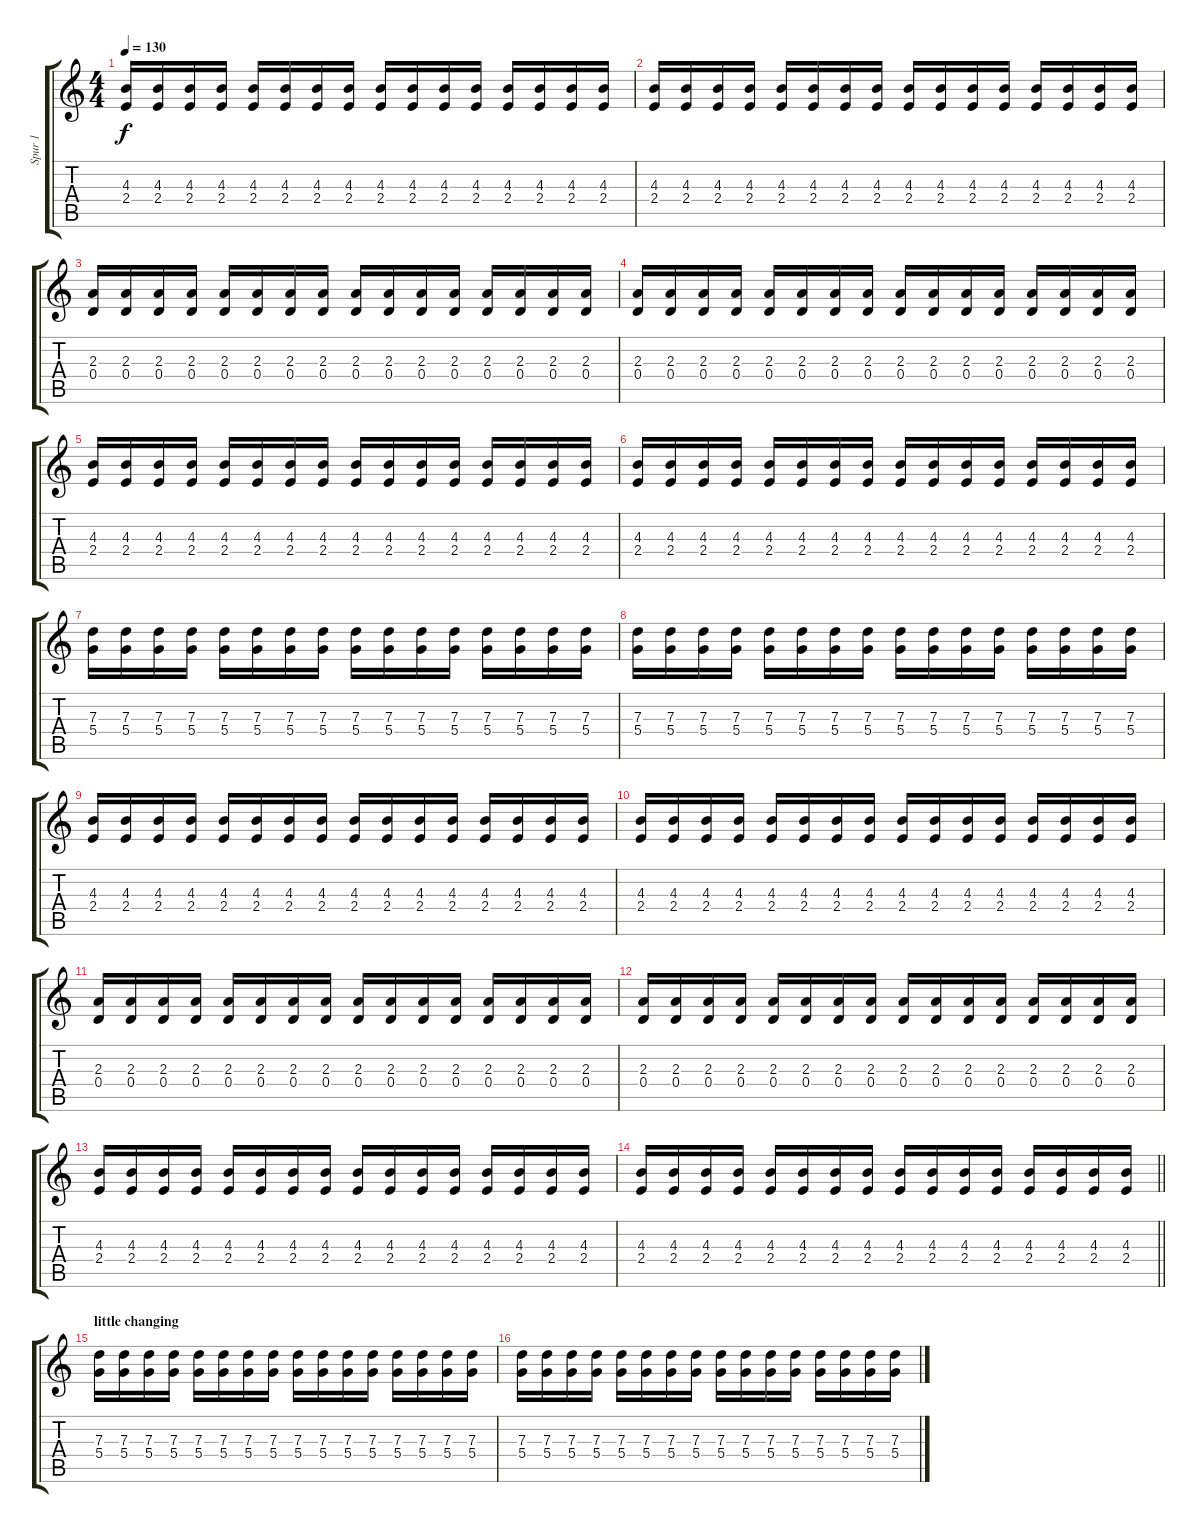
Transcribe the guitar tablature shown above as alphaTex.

\track ("Spur 1" "Spur 1") {instrument distortionguitar}
\staff {score tabs}
\tuning (E4 B3 G3 D3 A2 E2) {hide}
\ts (4 4)
\tempo 130
\clef g2
\ks c
(4.3 2.4).16{dy f} (4.3 2.4).16 (4.3 2.4).16 (4.3 2.4).16 (4.3 2.4).16 (4.3 2.4).16 (4.3 2.4).16 (4.3 2.4).16 (4.3 2.4).16 (4.3 2.4).16 (4.3 2.4).16 (4.3 2.4).16 (4.3 2.4).16 (4.3 2.4).16 (4.3 2.4).16 (4.3 2.4).16 |
(4.3 2.4).16 (4.3 2.4).16 (4.3 2.4).16 (4.3 2.4).16 (4.3 2.4).16 (4.3 2.4).16 (4.3 2.4).16 (4.3 2.4).16 (4.3 2.4).16 (4.3 2.4).16 (4.3 2.4).16 (4.3 2.4).16 (4.3 2.4).16 (4.3 2.4).16 (4.3 2.4).16 (4.3 2.4).16 |
(2.3 0.4).16 (2.3 0.4).16 (2.3 0.4).16 (2.3 0.4).16 (2.3 0.4).16 (2.3 0.4).16 (2.3 0.4).16 (2.3 0.4).16 (2.3 0.4).16 (2.3 0.4).16 (2.3 0.4).16 (2.3 0.4).16 (2.3 0.4).16 (2.3 0.4).16 (2.3 0.4).16 (2.3 0.4).16 |
(2.3 0.4).16 (2.3 0.4).16 (2.3 0.4).16 (2.3 0.4).16 (2.3 0.4).16 (2.3 0.4).16 (2.3 0.4).16 (2.3 0.4).16 (2.3 0.4).16 (2.3 0.4).16 (2.3 0.4).16 (2.3 0.4).16 (2.3 0.4).16 (2.3 0.4).16 (2.3 0.4).16 (2.3 0.4).16 |
(4.3 2.4).16 (4.3 2.4).16 (4.3 2.4).16 (4.3 2.4).16 (4.3 2.4).16 (4.3 2.4).16 (4.3 2.4).16 (4.3 2.4).16 (4.3 2.4).16 (4.3 2.4).16 (4.3 2.4).16 (4.3 2.4).16 (4.3 2.4).16 (4.3 2.4).16 (4.3 2.4).16 (4.3 2.4).16 |
(4.3 2.4).16 (4.3 2.4).16 (4.3 2.4).16 (4.3 2.4).16 (4.3 2.4).16 (4.3 2.4).16 (4.3 2.4).16 (4.3 2.4).16 (4.3 2.4).16 (4.3 2.4).16 (4.3 2.4).16 (4.3 2.4).16 (4.3 2.4).16 (4.3 2.4).16 (4.3 2.4).16 (4.3 2.4).16 |
(7.3 5.4).16 (7.3 5.4).16 (7.3 5.4).16 (7.3 5.4).16 (7.3 5.4).16 (7.3 5.4).16 (7.3 5.4).16 (7.3 5.4).16 (7.3 5.4).16 (7.3 5.4).16 (7.3 5.4).16 (7.3 5.4).16 (7.3 5.4).16 (7.3 5.4).16 (7.3 5.4).16 (7.3 5.4).16 |
(7.3 5.4).16 (7.3 5.4).16 (7.3 5.4).16 (7.3 5.4).16 (7.3 5.4).16 (7.3 5.4).16 (7.3 5.4).16 (7.3 5.4).16 (7.3 5.4).16 (7.3 5.4).16 (7.3 5.4).16 (7.3 5.4).16 (7.3 5.4).16 (7.3 5.4).16 (7.3 5.4).16 (7.3 5.4).16 |
(4.3 2.4).16 (4.3 2.4).16 (4.3 2.4).16 (4.3 2.4).16 (4.3 2.4).16 (4.3 2.4).16 (4.3 2.4).16 (4.3 2.4).16 (4.3 2.4).16 (4.3 2.4).16 (4.3 2.4).16 (4.3 2.4).16 (4.3 2.4).16 (4.3 2.4).16 (4.3 2.4).16 (4.3 2.4).16 |
(4.3 2.4).16 (4.3 2.4).16 (4.3 2.4).16 (4.3 2.4).16 (4.3 2.4).16 (4.3 2.4).16 (4.3 2.4).16 (4.3 2.4).16 (4.3 2.4).16 (4.3 2.4).16 (4.3 2.4).16 (4.3 2.4).16 (4.3 2.4).16 (4.3 2.4).16 (4.3 2.4).16 (4.3 2.4).16 |
(2.3 0.4).16 (2.3 0.4).16 (2.3 0.4).16 (2.3 0.4).16 (2.3 0.4).16 (2.3 0.4).16 (2.3 0.4).16 (2.3 0.4).16 (2.3 0.4).16 (2.3 0.4).16 (2.3 0.4).16 (2.3 0.4).16 (2.3 0.4).16 (2.3 0.4).16 (2.3 0.4).16 (2.3 0.4).16 |
(2.3 0.4).16 (2.3 0.4).16 (2.3 0.4).16 (2.3 0.4).16 (2.3 0.4).16 (2.3 0.4).16 (2.3 0.4).16 (2.3 0.4).16 (2.3 0.4).16 (2.3 0.4).16 (2.3 0.4).16 (2.3 0.4).16 (2.3 0.4).16 (2.3 0.4).16 (2.3 0.4).16 (2.3 0.4).16 |
(4.3 2.4).16 (4.3 2.4).16 (4.3 2.4).16 (4.3 2.4).16 (4.3 2.4).16 (4.3 2.4).16 (4.3 2.4).16 (4.3 2.4).16 (4.3 2.4).16 (4.3 2.4).16 (4.3 2.4).16 (4.3 2.4).16 (4.3 2.4).16 (4.3 2.4).16 (4.3 2.4).16 (4.3 2.4).16 |
\barLineRight lightlight
(4.3 2.4).16 (4.3 2.4).16 (4.3 2.4).16 (4.3 2.4).16 (4.3 2.4).16 (4.3 2.4).16 (4.3 2.4).16 (4.3 2.4).16 (4.3 2.4).16 (4.3 2.4).16 (4.3 2.4).16 (4.3 2.4).16 (4.3 2.4).16 (4.3 2.4).16 (4.3 2.4).16 (4.3 2.4).16 |
\section ("" "little changing")
(7.3 5.4).16 (7.3 5.4).16 (7.3 5.4).16 (7.3 5.4).16 (7.3 5.4).16 (7.3 5.4).16 (7.3 5.4).16 (7.3 5.4).16 (7.3 5.4).16 (7.3 5.4).16 (7.3 5.4).16 (7.3 5.4).16 (7.3 5.4).16 (7.3 5.4).16 (7.3 5.4).16 (7.3 5.4).16 |
(7.3 5.4).16 (7.3 5.4).16 (7.3 5.4).16 (7.3 5.4).16 (7.3 5.4).16 (7.3 5.4).16 (7.3 5.4).16 (7.3 5.4).16 (7.3 5.4).16 (7.3 5.4).16 (7.3 5.4).16 (7.3 5.4).16 (7.3 5.4).16 (7.3 5.4).16 (7.3 5.4).16 (7.3 5.4).16
